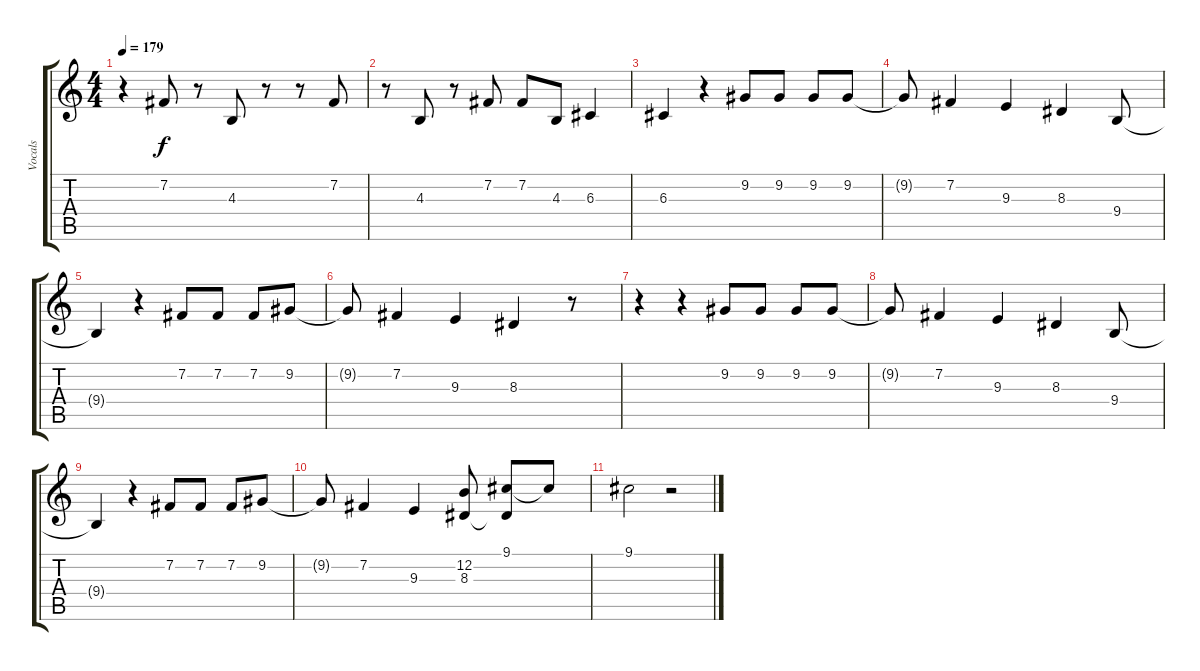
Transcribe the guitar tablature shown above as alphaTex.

\track ("Vocals" "Vocals") {instrument flute}
\staff {score tabs}
\tuning (E4 B3 G3 D3 A2 E2) {hide}
\ts (4 4)
\tempo 179
\clef g2
\ks c
r.4{dy f} 7.2.8 r.8 4.3.8 r.8 r.8 7.2.8 |
r.8 4.3.8 r.8 7.2.8 7.2.8 4.3.8 6.3.4 |
6.3.4 r.4 9.2.8 9.2.8 9.2.8 9.2.8 |
9.2{t}.8 7.2.4 9.3.4 8.3.4 9.4.8 |
9.4{t}.4 r.4 7.2.8 7.2.8 7.2.8 9.2.8 |
9.2{t}.8 7.2.4 9.3.4 8.3.4 r.8 |
r.4 r.4 9.2.8 9.2.8 9.2.8 9.2.8 |
9.2{t}.8 7.2.4 9.3.4 8.3.4 9.4.8 |
9.4{t}.4 r.4 7.2.8 7.2.8 7.2.8 9.2.8 |
9.2{t}.8 7.2.4 9.3.4 (12.2 8.3).8 (9.1 8.3{t}).8 9.1{t}.8 |
9.1.2 r.2
